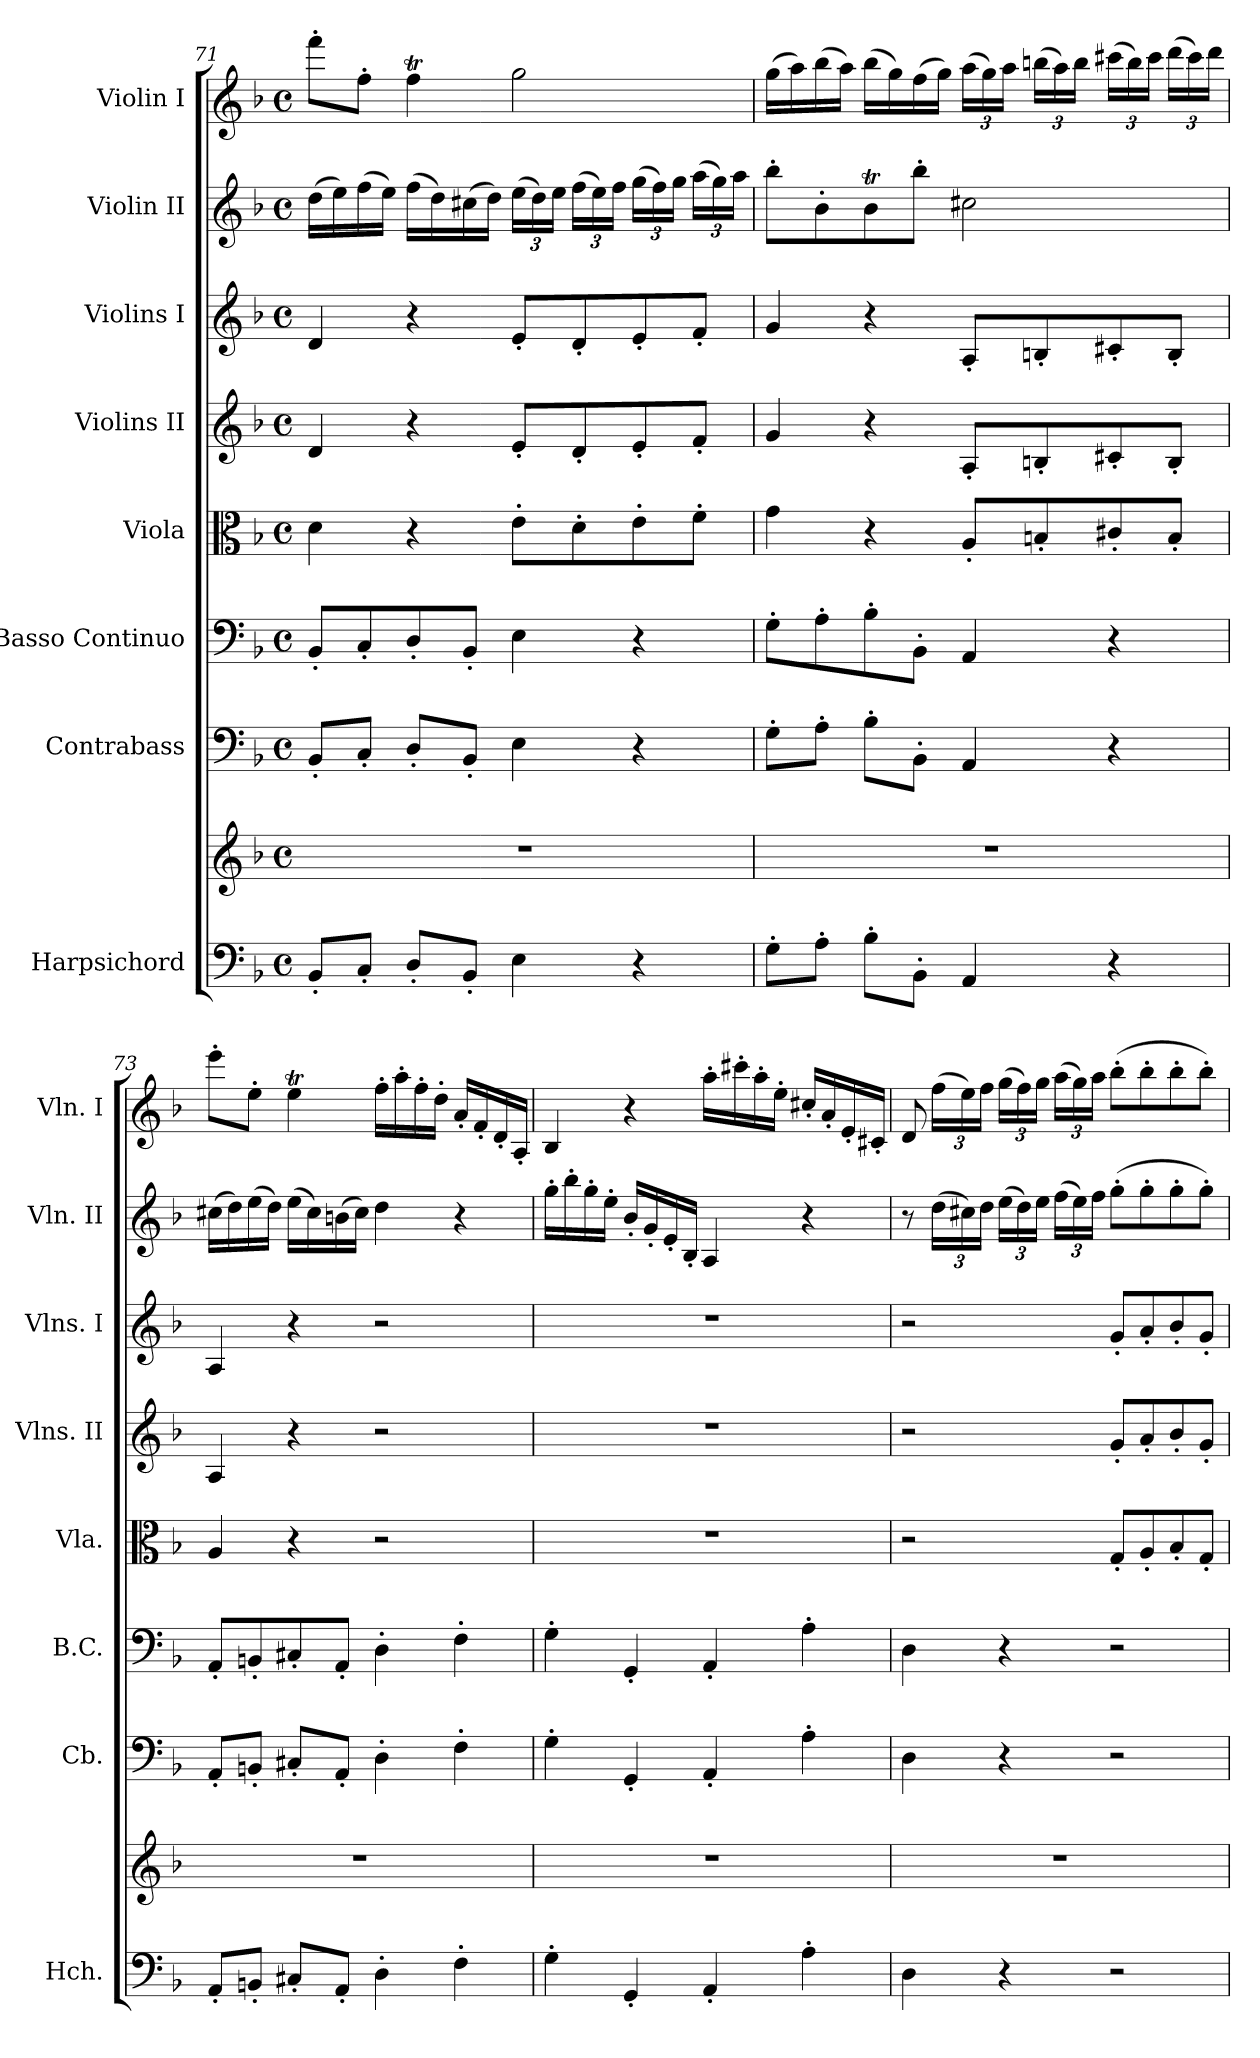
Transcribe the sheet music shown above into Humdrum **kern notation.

**kern	**kern	**kern	**kern	**kern	**kern	**kern	**kern	**kern
*part8	*part8	*part7	*part6	*part5	*part4	*part3	*part2	*part1
*staff9	*staff8	*staff7	*staff6	*staff5	*staff4	*staff3	*staff2	*staff1
*I"Harpsichord	*	*I"Contrabass	*I"Basso Continuo	*I"Viola	*I"Violins II	*I"Violins I	*I"Violin II	*I"Violin I
*I'Hch.	*	*I'Cb.	*I'B.C.	*I'Vla.	*I'Vlns. II	*I'Vlns. I	*I'Vln. II	*I'Vln. I
!!LO:PB:g=z
*clefF4	*clefG2	*clefF4	*clefF4	*clefC3	*clefG2	*clefG2	*clefG2	*clefG2
*	*	*ITrd7c12	*	*	*	*	*	*
*k[b-]	*k[b-]	*k[b-]	*k[b-]	*k[b-]	*k[b-]	*k[b-]	*k[b-]	*k[b-]
*M4/4	*M4/4	*M4/4	*M4/4	*M4/4	*M4/4	*M4/4	*M4/4	*M4/4
*met(c)	*met(c)	*met(c)	*met(c)	*met(c)	*met(c)	*met(c)	*met(c)	*met(c)
=71	=71	=71	=71	=71	=71	=71	=71	=71
8BB-'/L	1r	8BBB-'/L	8BB-'/L	4d\	4d/	4d/	(>16dd\LL	8fff'\L
.	.	.	.	.	.	.	16ee\)	.
8C'/J	.	8CC'/J	8C'/	.	.	.	(>16ff\	8ff'\J
.	.	.	.	.	.	.	16ee\JJ)	.
8D'/L	.	8DD'/L	8D'/	4r	4r	4r	(>16ff\LL	4ffT\
.	.	.	.	.	.	.	16dd\)	.
8BB-'/J	.	8BBB-'/J	8BB-'/J	.	.	.	(>16cc#X\	.
.	.	.	.	.	.	.	16dd\JJ)	.
*	*	*	*	*	*	*	*Xbrackettup	*
4E\	.	4EE\	4E\	8e'\L	8e'/L	8e'/L	(>24ee\LL	2gg\
.	.	.	.	.	.	.	24dd\)	.
.	.	.	.	.	.	.	24ee\JJ	.
.	.	.	.	8d'\	8d'/	8d'/	(>24ff\LL	.
.	.	.	.	.	.	.	24ee\)	.
.	.	.	.	.	.	.	24ff\JJ	.
4r	.	4r	4r	8e'\	8e'/	8e'/	(>24gg\LL	.
.	.	.	.	.	.	.	24ff\)	.
.	.	.	.	.	.	.	24gg\JJ	.
.	.	.	.	8f'\J	8f'/J	8f'/J	(>24aa\LL	.
.	.	.	.	.	.	.	24gg\)	.
.	.	.	.	.	.	.	24aa\JJ	.
!!LO:LB:g=z
=72	=72	=72	=72	=72	=72	=72	=72	=72
8G'\L	1r	8GG'\L	8G'\L	4g\	4g/	4g/	8bb-'\L	(>16gg\LL
.	.	.	.	.	.	.	.	16aa\)
8A'\J	.	8AA'\J	8A'\	.	.	.	8b-'\	(>16bb-\
.	.	.	.	.	.	.	.	16aa\JJ)
8B-'\L	.	8BB-'\L	8B-'\	4r	4r	4r	8b-T\	(>16bb-\LL
.	.	.	.	.	.	.	.	16gg\)
8BB-'\J	.	8BBB-'\J	8BB-'\J	.	.	.	8bb-'\J	(>16ff\
.	.	.	.	.	.	.	.	16gg\JJ)
*	*	*	*	*	*	*	*	*Xbrackettup
4AA/	.	4AAA/	4AA/	8A'/L	8A'/L	8A'/L	2cc#X\	(>24aa\LL
.	.	.	.	.	.	.	.	24gg\)
.	.	.	.	.	.	.	.	24aa\JJ
.	.	.	.	8Bn'/	8Bn'/	8Bn'/	.	(>24bbn\LL
.	.	.	.	.	.	.	.	24aa\)
.	.	.	.	.	.	.	.	24bb\JJ
4r	.	4r	4r	8c#X'/	8c#X'/	8c#X'/	.	(>24ccc#X\LL
.	.	.	.	.	.	.	.	24bb\)
.	.	.	.	.	.	.	.	24ccc#\JJ
.	.	.	.	8B'/J	8B'/J	8B'/J	.	(>24ddd\LL
.	.	.	.	.	.	.	.	24ccc#\)
.	.	.	.	.	.	.	.	24ddd\JJ
=73	=73	=73	=73	=73	=73	=73	=73	=73
8AA'/L	1r	8AAA'/L	8AA'/L	4A/	4A/	4A/	(>16cc#X\LL	8eee'\L
.	.	.	.	.	.	.	16dd\)	.
8BBn'/J	.	8BBBn'/J	8BBn'/	.	.	.	(>16ee\	8ee'\J
.	.	.	.	.	.	.	16dd\JJ)	.
8C#X'/L	.	8CC#X'/L	8C#X'/	4r	4r	4r	(>16ee\LL	4eet\
.	.	.	.	.	.	.	16cc#\)	.
8AA'/J	.	8AAA'/J	8AA'/J	.	.	.	(>16bn\	.
.	.	.	.	.	.	.	16cc#\JJ)	.
4D'\	.	4DD'\	4D'\	2r	2r	2r	4dd\	16ff'\LL
.	.	.	.	.	.	.	.	16aa'\
.	.	.	.	.	.	.	.	16ff'\
.	.	.	.	.	.	.	.	16dd'\JJ
4F'\	.	4FF'\	4F'\	.	.	.	4r	16a'/LL
.	.	.	.	.	.	.	.	16f'/
.	.	.	.	.	.	.	.	16d'/
.	.	.	.	.	.	.	.	16A'/JJ
!!LO:PB:g=z
=74	=74	=74	=74	=74	=74	=74	=74	=74
4G'\	1r	4GG'\	4G'\	1r	1r	1r	16gg'\LL	4B-/
.	.	.	.	.	.	.	16bb-'\	.
.	.	.	.	.	.	.	16gg'\	.
.	.	.	.	.	.	.	16ee'\JJ	.
4GG'/	.	4GGG'/	4GG'/	.	.	.	16b-'/LL	4r
.	.	.	.	.	.	.	16g'/	.
.	.	.	.	.	.	.	16e'/	.
.	.	.	.	.	.	.	16B-'/JJ	.
4AA'/	.	4AAA'/	4AA'/	.	.	.	4A/	16aa'\LL
.	.	.	.	.	.	.	.	16ccc#X'\
.	.	.	.	.	.	.	.	16aa'\
.	.	.	.	.	.	.	.	16ee'\JJ
4A'\	.	4AA'\	4A'\	.	.	.	4r	16cc#X'/LL
.	.	.	.	.	.	.	.	16a'/
.	.	.	.	.	.	.	.	16e'/
.	.	.	.	.	.	.	.	16c#X'/JJ
=75	=75	=75	=75	=75	=75	=75	=75	=75
4D\	1r	4DD\	4D\	2r	2r	2r	8r	8d/
.	.	.	.	.	.	.	(>24dd\LL	(>24ff\LL
.	.	.	.	.	.	.	24cc#X\)	24ee\)
.	.	.	.	.	.	.	24dd\JJ	24ff\JJ
4r	.	4r	4r	.	.	.	(>24ee\LL	(>24gg\LL
.	.	.	.	.	.	.	24dd\)	24ff\)
.	.	.	.	.	.	.	24ee\JJ	24gg\JJ
.	.	.	.	.	.	.	(>24ff\LL	(>24aa\LL
.	.	.	.	.	.	.	24ee\)	24gg\)
.	.	.	.	.	.	.	24ff\JJ	24aa\JJ
2r	.	2r	2r	8G'/L	8g'/L	8g'/L	(>8gg'\L	(>8bb-'\L
.	.	.	.	8A'/	8a'/	8a'/	8gg'\	8bb-'\
.	.	.	.	8B-'/	8b-'/	8b-'/	8gg'\	8bb-'\
.	.	.	.	8G'/J	8g'/J	8g'/J	8gg'\J)	8bb-'\J)
=	=	=	=	=	=	=	=	=
*-	*-	*-	*-	*-	*-	*-	*-	*-
